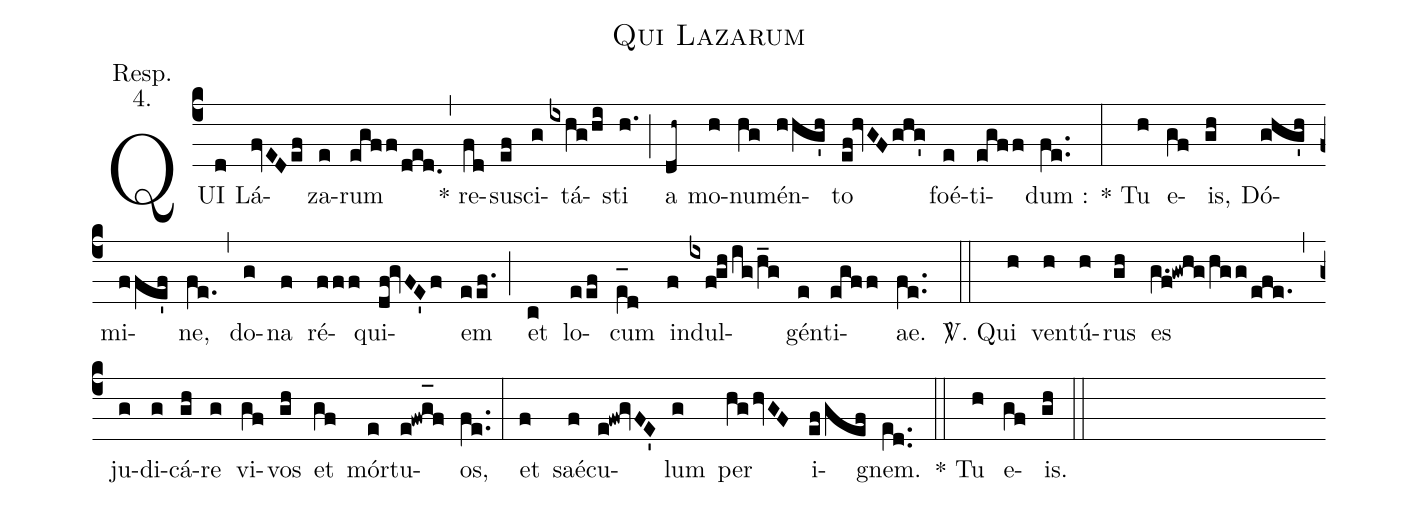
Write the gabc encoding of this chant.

name:Qui Lazarum;
annotation:Resp.;
annotation:4.;
mode:4;
%%
(c4) QUI(d) Lá(fvEDef)za(e)rum(egff/ded.) (,) * re(fd)sus(ef)ci(g)tá(ixhg/hi)sti(h.) (;) a(dh~) mo(h)nu(hg)mén(hhg'h)to(ef!hvGFghg') foé(e)ti(egff)dum :(fe..) (:) * Tu(h) e(gf)is,(gh) Dó(ghg'h)mi(ffe'f)ne,(fe.) (,) do(g)na(f) ré(fff)qui(df!gvFE'f)em(eef.) (;) et(c) lo(eef)cum(e_[oh:h][ll:1]d) in(f)dul(ixfghig/h_g)gén(e)ti(egff)ae.(fe..) (::)
<sp>V/</sp>. Qui(h) ven(h)tú(h)rus(gh) es(g.f!gwhg/hgg/efe.) (,) ju(g)di(g)cá(gh)re(g) vi(gf)vos(gh) et(gf) mór(e)tu(e!fwg_[oh:h]f)os,(fe..) (:) et(f) saé(f)cu(e!fw!gvFE')lum(g) per(hghvGF) i(ef/gef)gnem.(e[ll:1]d..) (::) * Tu(h) e(gf)is.(gh) (::)
